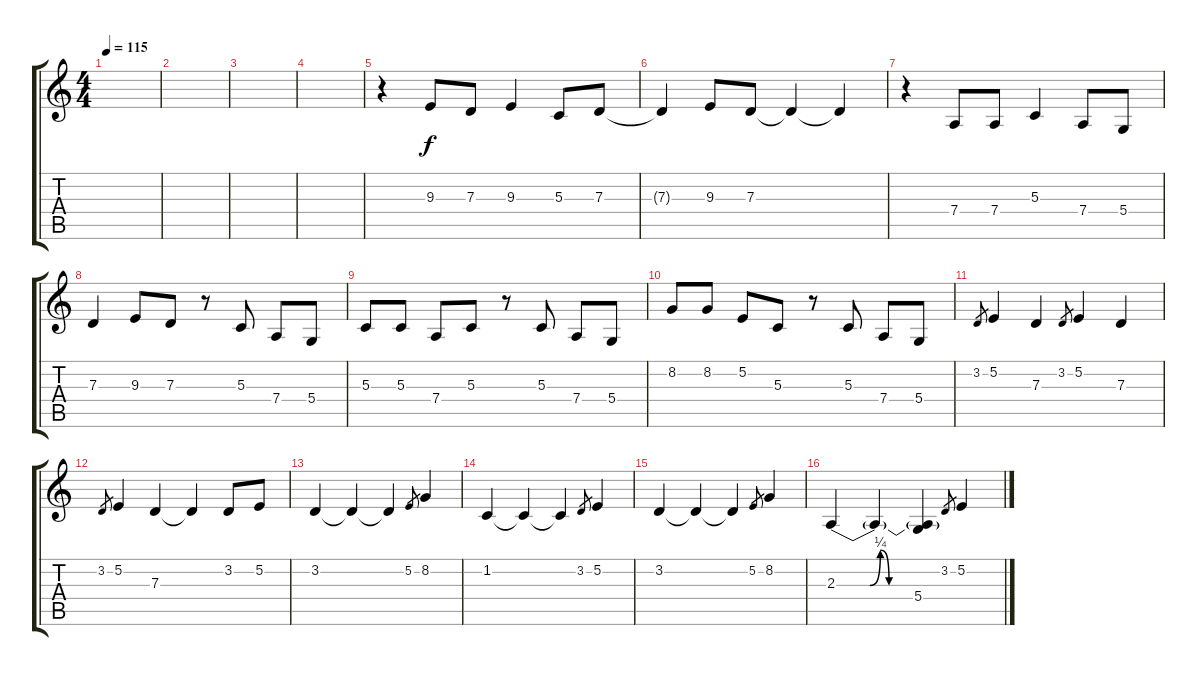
\track "" {instrument synthvoice}
\staff {score tabs}
\tuning (E4 B3 G3 D3 A2 E2) {hide}
\ts (4 4)
\tempo 115
\clef g2
\ks c
|
|
|
|
r.4 9.3.8 7.3.8 9.3.4 5.3.8 7.3.8 |
7.3{t}.4 9.3.8 7.3.8 7.3{t}.4 7.3{t}.4 |
r.4 7.4.8 7.4.8 5.3.4 7.4.8 5.4.8 |
7.3.4 9.3.8 7.3.8 r.8 5.3.8 7.4.8 5.4.8 |
5.3.8 5.3.8 7.4.8 5.3.8 r.8 5.3.8 7.4.8 5.4.8 |
8.2.8 8.2.8 5.2.8 5.3.8 r.8 5.3.8 7.4.8 5.4.8 |
3.2.8{gr} 5.2.4 7.3.4 3.2.8{gr} 5.2.4 7.3.4 |
3.2.8{gr} 5.2.4 7.3.4 7.3{t}.4 3.2.8 5.2.8 |
3.2.4 3.2{t}.4 3.2{t}.4 5.2.8{gr} 8.2.4 |
1.2.4 1.2{t}.4 1.2{t}.4 3.2.8{gr} 5.2.4 |
3.2.4 3.2{t}.4 3.2{t}.4 5.2.8{gr} 8.2.4 |
2.3{be (custom 0 0 19 0 25 1 30 0 34 0 40 0 44 0 48 0 60 0)}.4 2.3{t}.4 (2.3{t} 5.4).4 3.2.8{gr} 5.2.4
